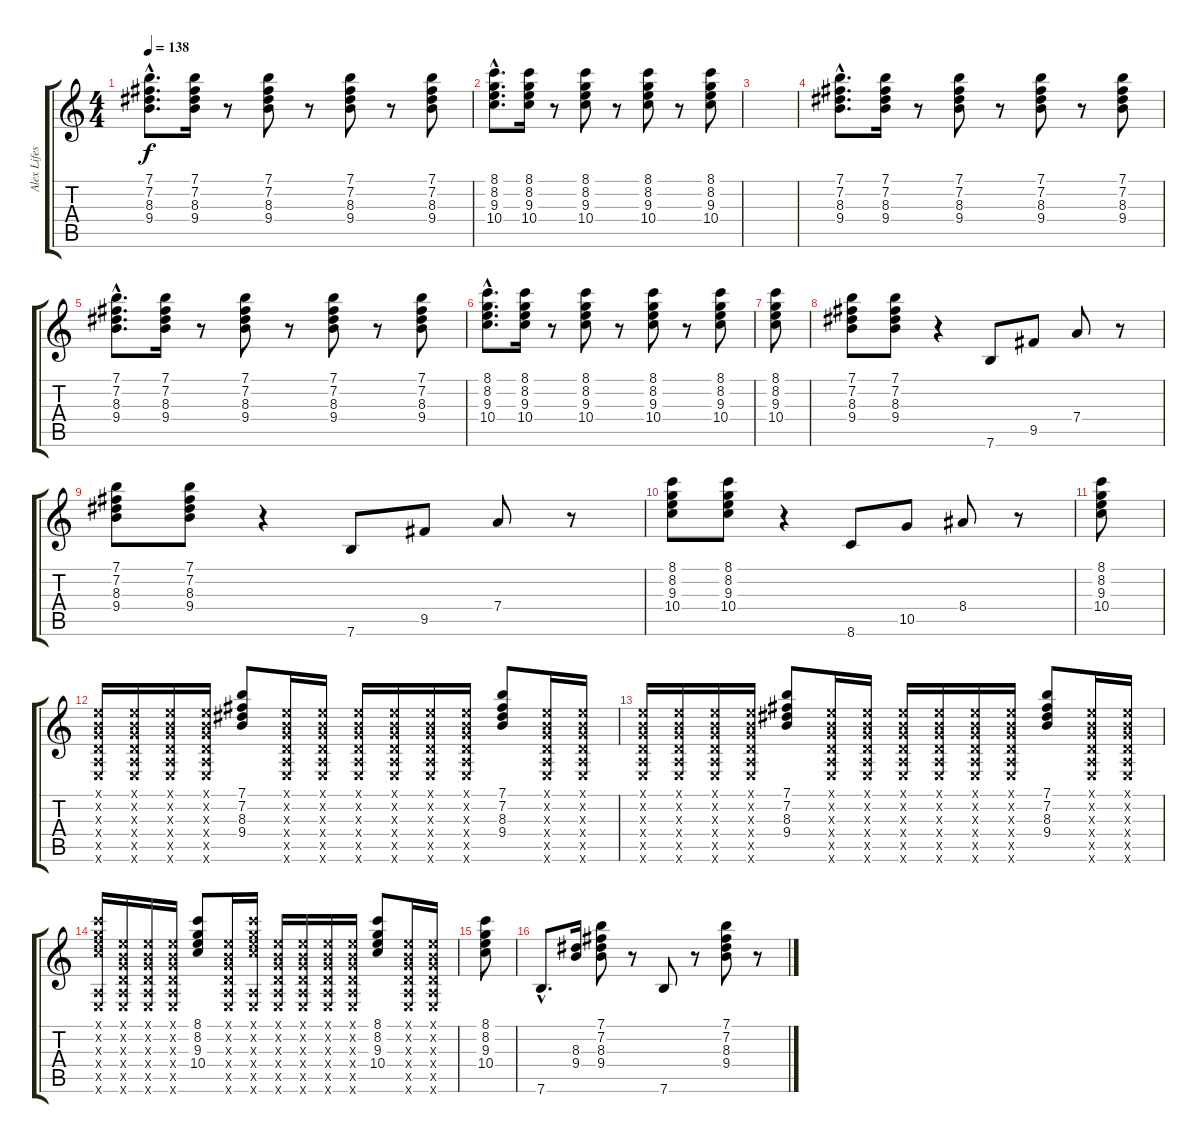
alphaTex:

\track ("Alex Lifeson, Guitarra" "Alex Lifes") {instrument distortionguitar}
\staff {score tabs}
\tuning (E4 B3 G3 D3 A2 E2) {hide}
\ts (4 4)
\tempo 138
\clef g2
\ks c
(7.1{hac} 7.2{hac} 8.3{hac} 9.4{hac}).8{d dy f} (7.1 7.2 8.3 9.4).16 r.8 (7.1 7.2 8.3 9.4).8 r.8 (7.1 7.2 8.3 9.4).8 r.8 (7.1 7.2 8.3 9.4).8 |
(8.1{hac} 8.2{hac} 9.3{hac} 10.4{hac}).8{d} (8.1 8.2 9.3 10.4).16 r.8 (8.1 8.2 9.3 10.4).8 r.8 (8.1 8.2 9.3 10.4).8 r.8 (8.1 8.2 9.3 10.4).8 |
|
(7.1{hac} 7.2{hac} 8.3{hac} 9.4{hac}).8{d} (7.1 7.2 8.3 9.4).16 r.8 (7.1 7.2 8.3 9.4).8 r.8 (7.1 7.2 8.3 9.4).8 r.8 (7.1 7.2 8.3 9.4).8 |
(7.1{hac} 7.2{hac} 8.3{hac} 9.4{hac}).8{d} (7.1 7.2 8.3 9.4).16 r.8 (7.1 7.2 8.3 9.4).8 r.8 (7.1 7.2 8.3 9.4).8 r.8 (7.1 7.2 8.3 9.4).8 |
(8.1{hac} 8.2{hac} 9.3{hac} 10.4{hac}).8{d} (8.1 8.2 9.3 10.4).16 r.8 (8.1 8.2 9.3 10.4).8 r.8 (8.1 8.2 9.3 10.4).8 r.8 (8.1 8.2 9.3 10.4).8 |
(8.1 8.2 9.3 10.4).8 |
(7.1 7.2 8.3 9.4).8 (7.1 7.2 8.3 9.4).8 r.4 7.6.8 9.5.8 7.4.8 r.8 |
(7.1 7.2 8.3 9.4).8 (7.1 7.2 8.3 9.4).8 r.4 7.6.8 9.5.8 7.4.8 r.8 |
(8.1 8.2 9.3 10.4).8 (8.1 8.2 9.3 10.4).8 r.4 8.6.8 10.5.8 8.4.8 r.8 |
(8.1 8.2 9.3 10.4).8 |
(0.1{x} 0.2{x} 0.3{x} 0.4{x} 0.5{x} 0.6{x}).16 (0.1{x} 0.2{x} 0.3{x} 0.4{x} 0.5{x} 0.6{x}).16 (0.1{x} 0.2{x} 0.3{x} 0.4{x} 0.5{x} 0.6{x}).16 (0.1{x} 0.2{x} 0.3{x} 0.4{x} 0.5{x} 0.6{x}).16 (7.1 7.2 8.3 9.4).8 (0.1{x} 0.2{x} 0.3{x} 0.4{x} 0.5{x} 0.6{x}).16 (0.1{x} 0.2{x} 0.3{x} 0.4{x} 0.5{x} 0.6{x}).16 (0.1{x} 0.2{x} 0.3{x} 0.4{x} 0.5{x} 0.6{x}).16 (0.1{x} 0.2{x} 0.3{x} 0.4{x} 0.5{x} 0.6{x}).16 (0.1{x} 0.2{x} 0.3{x} 0.4{x} 0.5{x} 0.6{x}).16 (0.1{x} 0.2{x} 0.3{x} 0.4{x} 0.5{x} 0.6{x}).16 (7.1 7.2 8.3 9.4).8 (0.1{x} 0.2{x} 0.3{x} 0.4{x} 0.5{x} 0.6{x}).16 (0.1{x} 0.2{x} 0.3{x} 0.4{x} 0.5{x} 0.6{x}).16 |
(0.1{x} 0.2{x} 0.3{x} 0.4{x} 0.5{x} 0.6{x}).16 (0.1{x} 0.2{x} 0.3{x} 0.4{x} 0.5{x} 0.6{x}).16 (0.1{x} 0.2{x} 0.3{x} 0.4{x} 0.5{x} 0.6{x}).16 (0.1{x} 0.2{x} 0.3{x} 0.4{x} 0.5{x} 0.6{x}).16 (7.1 7.2 8.3 9.4).8 (0.1{x} 0.2{x} 0.3{x} 0.4{x} 0.5{x} 0.6{x}).16 (0.1{x} 0.2{x} 0.3{x} 0.4{x} 0.5{x} 0.6{x}).16 (0.1{x} 0.2{x} 0.3{x} 0.4{x} 0.5{x} 0.6{x}).16 (0.1{x} 0.2{x} 0.3{x} 0.4{x} 0.5{x} 0.6{x}).16 (0.1{x} 0.2{x} 0.3{x} 0.4{x} 0.5{x} 0.6{x}).16 (0.1{x} 0.2{x} 0.3{x} 0.4{x} 0.5{x} 0.6{x}).16 (7.1 7.2 8.3 9.4).8 (0.1{x} 0.2{x} 0.3{x} 0.4{x} 0.5{x} 0.6{x}).16 (0.1{x} 0.2{x} 0.3{x} 0.4{x} 0.5{x} 0.6{x}).16 |
(8.1{x} 8.2{x} 9.3{x} 10.4{x} 0.5{x} 0.6{x}).16 (0.1{x} 0.2{x} 0.3{x} 0.4{x} 0.5{x} 0.6{x}).16 (0.1{x} 0.2{x} 0.3{x} 0.4{x} 0.5{x} 0.6{x}).16 (0.1{x} 0.2{x} 0.3{x} 0.4{x} 0.5{x} 0.6{x}).16 (8.1 8.2 9.3 10.4).8 (0.1{x} 0.2{x} 0.3{x} 0.4{x} 0.5{x} 0.6{x}).16 (8.1{x} 8.2{x} 9.3{x} 10.4{x} 0.5{x} 0.6{x}).16 (0.1{x} 0.2{x} 0.3{x} 0.4{x} 0.5{x} 0.6{x}).16 (0.1{x} 0.2{x} 0.3{x} 0.4{x} 0.5{x} 0.6{x}).16 (0.1{x} 0.2{x} 0.3{x} 0.4{x} 0.5{x} 0.6{x}).16 (0.1{x} 0.2{x} 0.3{x} 0.4{x} 0.5{x} 0.6{x}).16 (8.1 8.2 9.3 10.4).8 (0.1{x} 0.2{x} 0.3{x} 0.4{x} 0.5{x} 0.6{x}).16 (0.1{x} 0.2{x} 0.3{x} 0.4{x} 0.5{x} 0.6{x}).16 |
(8.1 8.2 9.3 10.4).8 |
7.6{hac}.8{d} (8.3 9.4).16 (7.1 7.2 8.3 9.4).8 r.8 7.6.8 r.8 (7.1 7.2 8.3 9.4).8 r.8
